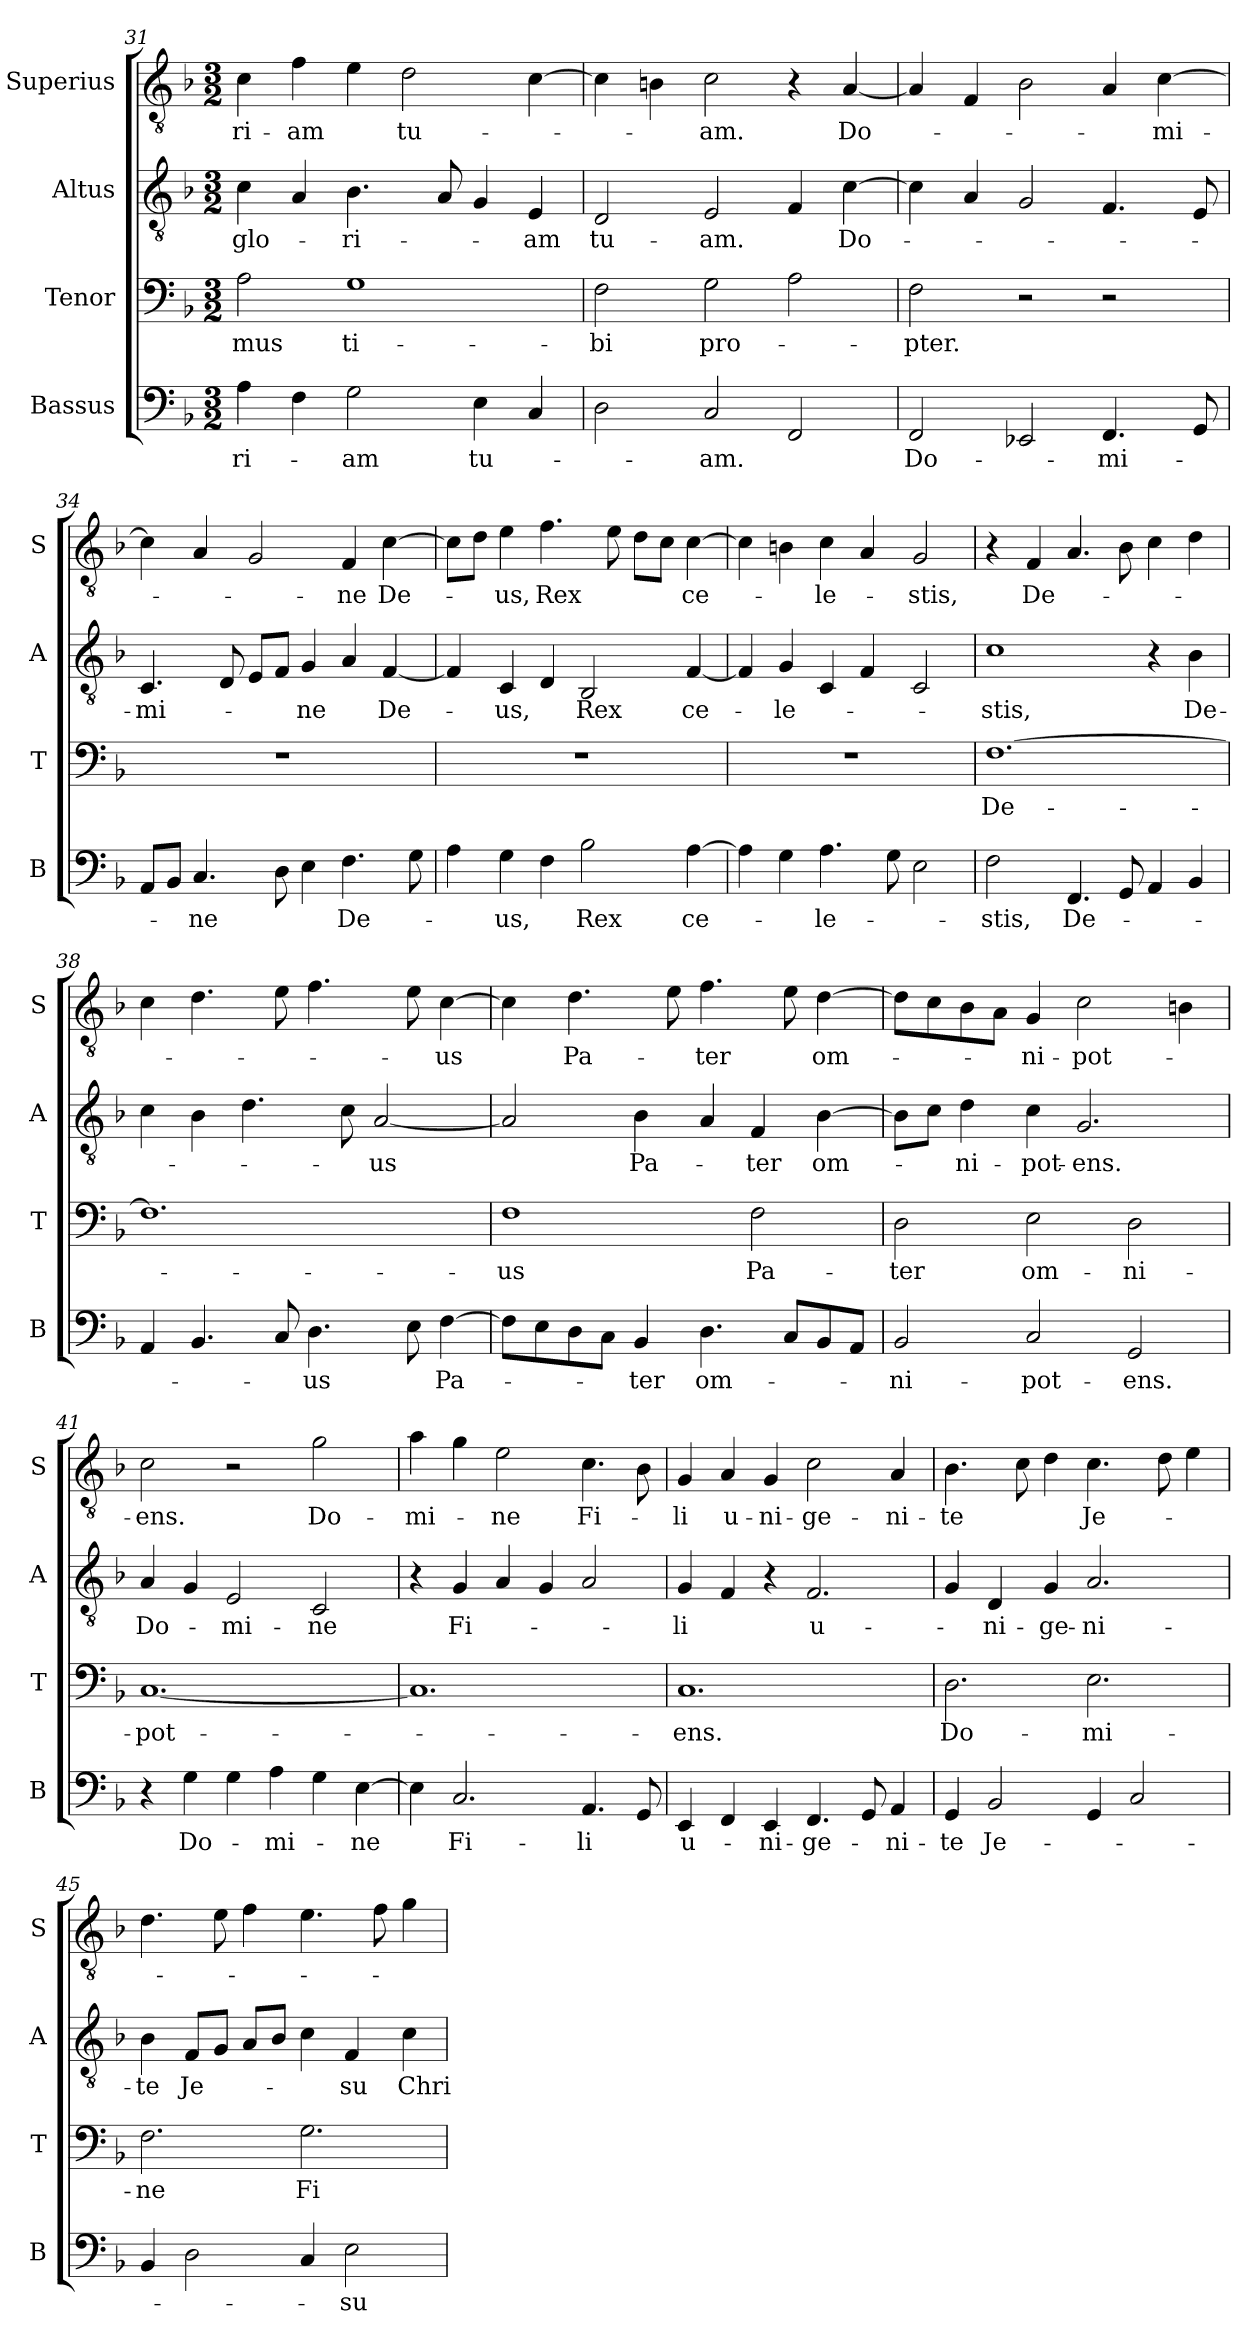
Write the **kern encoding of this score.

**kern	**text	**kern	**text	**kern	**text	**kern	**text
*part4	*part4	*part3	*part3	*part2	*part2	*part1	*part1
*staff4	*staff4	*staff3	*staff3	*staff2	*staff2	*staff1	*staff1
*I"Bassus	*	*I"Tenor	*	*I"Altus	*	*I"Superius	*
*I'B	*	*I'T	*	*I'A	*	*I'S	*
*clefF4	*	*clefF4	*	*clefGv2	*	*clefGv2	*
*k[b-]	*	*k[b-]	*	*k[b-]	*	*k[b-]	*
*d:	*	*d:	*	*d:	*	*d:	*
*M3/2	*	*M3/2	*	*M3/2	*	*M3/2	*
=31	=31	=31	=31	=31	=31	=31	=31
4A	-ri-	2A	-mus	4c	glo-	4c	-ri-
4F	.	.	.	4A	.	4f	-am
2G	-am	1G	ti-	4.B-	-ri-	4e	.
.	.	.	.	.	.	2d	tu-
.	.	.	.	8A	.	.	.
4E	tu-	.	.	4G	.	.	.
4C	.	.	.	4E	-am	[4c	.
=32	=32	=32	=32	=32	=32	=32	=32
2D	.	2F	-bi	2D	tu-	4c]	.
.	.	.	.	.	.	4Bn	.
2C	-am.	2G	pro-	2E	-am.	2c	-am.
2FF	.	2A	.	4F	.	4r	.
.	.	.	.	[4c	Do-	[4A	Do-
=33	=33	=33	=33	=33	=33	=33	=33
2FF	Do-	2F	-pter.	4c]	.	4A]	.
.	.	.	.	4A	.	4F	.
2EE-X	.	2r	.	2G	.	2B-	.
4.FF	-mi-	2r	.	4.F	.	4A	.
.	.	.	.	.	.	[4c	-mi-
8GG	.	.	.	8E	.	.	.
=34	=34	=34	=34	=34	=34	=34	=34
8AAL	.	1.r	.	4.C	-mi-	4c]	.
8BB-J	.	.	.	.	.	.	.
4.C	-ne	.	.	.	.	4A	.
.	.	.	.	8D	.	.	.
.	.	.	.	8EL	.	2G	.
8D	.	.	.	8FJ	.	.	.
4E	.	.	.	4G	-ne	.	.
4.F	De-	.	.	4A	.	4F	-ne
.	.	.	.	[4F	De-	[4c	De-
8G	.	.	.	.	.	.	.
=35	=35	=35	=35	=35	=35	=35	=35
4A	.	1.r	.	4F]	.	8cL]	.
.	.	.	.	.	.	8dJ	.
4G	-us,	.	.	4C	-us,	4e	-us,
4F	.	.	.	4D	.	4.f	Rex
2B-	Rex	.	.	2BB-	Rex	.	.
.	.	.	.	.	.	8e	.
.	.	.	.	.	.	8dL	.
.	.	.	.	.	.	8cJ	.
[4A	ce-	.	.	[4F	ce-	[4c	ce-
=36	=36	=36	=36	=36	=36	=36	=36
4A]	.	1.r	.	4F]	.	4c]	.
4G	.	.	.	4G	-le-	4Bni	.
4.A	-le-	.	.	4C	.	4c	-le-
.	.	.	.	4F	.	4A	.
8G	.	.	.	.	.	.	.
2E	.	.	.	2C	.	2G	-stis,
=37	=37	=37	=37	=37	=37	=37	=37
2F	-stis,	[1.F	De-	1c	-stis,	4r	.
.	.	.	.	.	.	4F	De-
4.FF	De-	.	.	.	.	4.A	.
8GG	.	.	.	.	.	8B-	.
4AA	.	.	.	4r	.	4c	.
4BB-	.	.	.	4B-	De-	4d	.
=38	=38	=38	=38	=38	=38	=38	=38
4AA	.	1.F]	.	4c	.	4c	.
4.BB-	.	.	.	4B-	.	4.d	.
.	.	.	.	4.d	.	.	.
8C	.	.	.	.	.	8e	.
4.D	-us	.	.	.	.	4.f	.
.	.	.	.	8c	.	.	.
.	.	.	.	[2A	-us	.	.
8E	.	.	.	.	.	8e	.
[4F	Pa-	.	.	.	.	[4c	-us
=39	=39	=39	=39	=39	=39	=39	=39
8FL]	.	1F	-us	2A]	.	4c]	.
8E	.	.	.	.	.	.	.
8D	.	.	.	.	.	4.d	Pa-
8CJ	.	.	.	.	.	.	.
4BB-	-ter	.	.	4B-	Pa-	.	.
.	.	.	.	.	.	8e	.
4.D	om-	.	.	4A	.	4.f	-ter
.	.	2F	Pa-	4F	-ter	.	.
8CL	.	.	.	.	.	8e	.
8BB-	.	.	.	[4B-	om-	[4d	om-
8AAJ	.	.	.	.	.	.	.
=40	=40	=40	=40	=40	=40	=40	=40
2BB-	-ni-	2D	-ter	8B-L]	.	8dL]	.
.	.	.	.	8cJ	.	8c	.
.	.	.	.	4d	-ni-	8B-	.
.	.	.	.	.	.	8AJ	.
2C	-pot-	2E	om-	4c	-pot-	4G	-ni-
.	.	.	.	2.G	-ens.	2c	-pot-
2GG	-ens.	2D	-ni-	.	.	.	.
.	.	.	.	.	.	4Bn	.
=41	=41	=41	=41	=41	=41	=41	=41
4r	.	[1.C	-pot-	4A	Do-	2c	-ens.
4G	Do-	.	.	4G	.	.	.
4G	.	.	.	2E	-mi-	2r	.
4A	-mi-	.	.	.	.	.	.
4G	.	.	.	2C	-ne	2g	Do-
[4E	-ne	.	.	.	.	.	.
=42	=42	=42	=42	=42	=42	=42	=42
4E]	.	1.C]	.	4r	.	4a	-mi-
2.C	Fi-	.	.	4G	Fi-	4g	.
.	.	.	.	4A	.	2e	-ne
.	.	.	.	4G	.	.	.
4.AA	-li	.	.	2A	.	4.c	Fi-
8GG	.	.	.	.	.	8B-	.
=43	=43	=43	=43	=43	=43	=43	=43
4EE	u-	1.C	-ens.	4G	-li	4G	-li
4FF	.	.	.	4F	.	4A	u-
4EE	-ni-	.	.	4r	.	4G	-ni-
4.FF	-ge-	.	.	2.F	u-	2c	-ge-
8GG	.	.	.	.	.	.	.
4AA	-ni-	.	.	.	.	4A	-ni-
=44	=44	=44	=44	=44	=44	=44	=44
4GG	-te	2.D	Do-	4G	.	4.B-	-te
2BB-	Je-	.	.	4D	-ni-	.	.
.	.	.	.	.	.	8c	.
.	.	.	.	4G	-ge-	4d	.
4GG	.	2.E	-mi-	2.A	-ni-	4.c	Je-
2C	.	.	.	.	.	.	.
.	.	.	.	.	.	8d	.
.	.	.	.	.	.	4e	.
=45	=45	=45	=45	=45	=45	=45	=45
4BB-	.	2.F	-ne	4B-	-te	4.d	.
2D	.	.	.	8FL	Je-	.	.
.	.	.	.	8GJ	.	8e	.
.	.	.	.	8AL	.	4f	.
.	.	.	.	8B-J	.	.	.
4C	.	2.G	Fi-	4c	.	4.e	.
2E	-su	.	.	4F	-su	.	.
.	.	.	.	.	.	8f	.
.	.	.	.	4c	Chri-	4g	.
=	=	=	=	=	=	=	=
*-	*-	*-	*-	*-	*-	*-	*-
